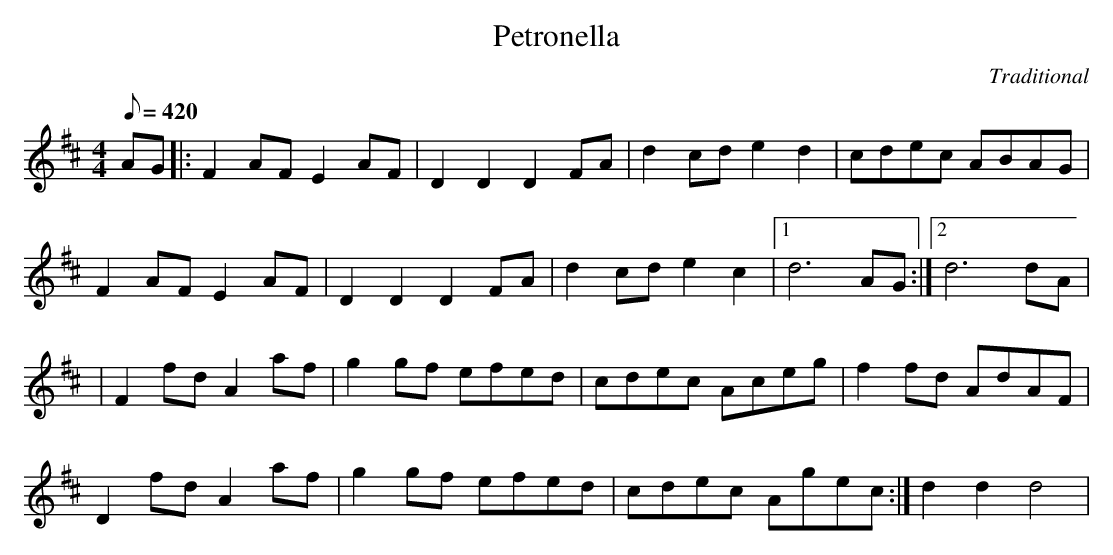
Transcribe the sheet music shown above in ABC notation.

X:1
T:Petronella
C:Traditional
M:4/4
L:1/8
Q:1/8=420
K:D
AG|:F2AF E2AF|D2D2 D2FA|d2cd e2d2|cdec ABAG|
F2AF E2AF|D2D2 D2FA|d2cd e2c2|1 d6AG:|2 d6dA|
|F2fd A2af|g2gf efed|cdec Aceg|f2fd AdAF|
D2fd A2af|g2gf efed|cdec Agec:|d2d2 d4|
